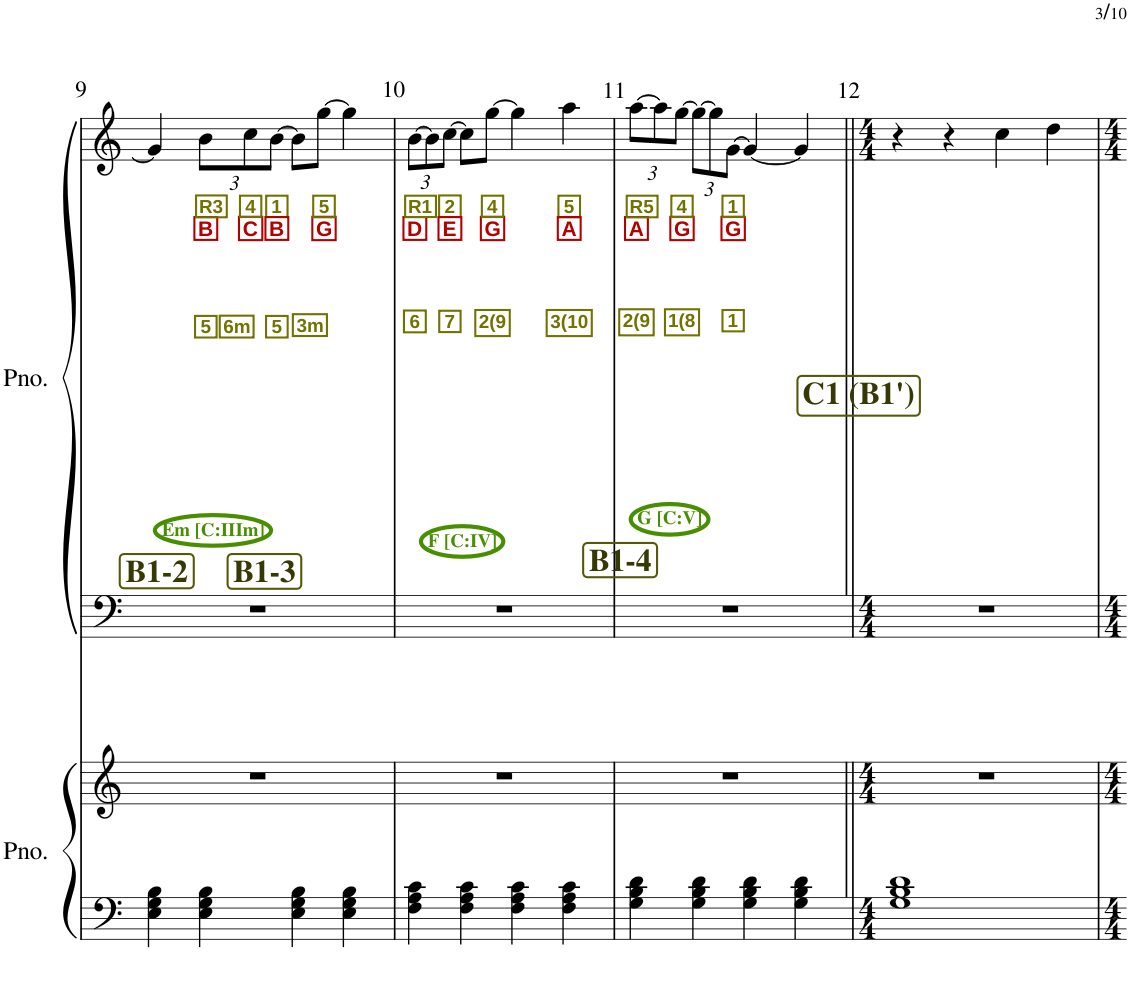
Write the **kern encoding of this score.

**kern	**kern	**kern	**kern	**text	**text	**text
*part2	*part2	*part1	*part1	*part1	*part1	*part1
*staff4	*staff3	*staff2	*staff1	*staff1	*staff1	*staff1
*I"ピアノ	*	*I"ピアノ	*	*	*	*
!!LO:PB:g=z
*clefF4	*clefG2	*clefF4	*clefG2	*	*	*
*k[]	*k[]	*k[]	*k[]	*	*	*
*M4/4	*M4/4	*M4/4	*M4/4	*	*	*
!!LO:REH:place=s1:b:B:cj:color=#373904:fs=15:t=B1-2
=9	=9	=9	=9	=9	=9	=9
!	!	!	!LO:TX:b:B:color=#478E00:t=Em [C&colon;IIIm]	!	!	!
4E\ 4G\ 4B\	1r	1r	4g/]	.	.	.
*	*	*	*Xbrackettup	*	*	*
!	!	!	!	!LO:LY:b:color=#727200	!LO:LY:b:color=#B30000	!LO:LY:b:color=#727200
4E\ 4G\ 4B\	.	.	12b\L	R3	B	5
!	!	!	!	!LO:LY:b:color=#727200	!LO:LY:b:color=#B30000	!LO:LY:b:color=#727200
.	.	.	12cc\	4	C	6m
!	!	!	!	!LO:LY:b:color=#727200	!LO:LY:b:color=#B30000	!LO:LY:b:color=#727200
.	.	.	[12b\J	1	B	5
4E\ 4G\ 4B\	.	.	8b\L]	.	.	.
!	!	!	!	!LO:LY:b:color=#727200	!LO:LY:b:color=#B30000	!LO:LY:b:color=#727200
.	.	.	[8gg\J	5	G	3m
4E\ 4G\ 4B\	.	.	4gg\]	.	.	.
!!LO:REH:place=s1:b:B:cj:color=#373904:fs=15:t=B1-3
=10	=10	=10	=10	=10	=10	=10
!	!	!	!LO:TX:b:B:color=#478E00:t=F [C&colon;IV]	!	!	!
!	!	!	!	!LO:LY:b:color=#727200	!LO:LY:b:color=#B30000	!LO:LY:b:color=#727200
4F\ 4A\ 4c\	1r	1r	[12b\L	R1	D	6
.	.	.	12b\]	.	.	.
!	!	!	!	!LO:LY:b:color=#727200	!LO:LY:b:color=#B30000	!LO:LY:b:color=#727200
.	.	.	[12cc\J	2	E	7
4F\ 4A\ 4c\	.	.	8cc\L]	.	.	.
!	!	!	!	!LO:LY:b:color=#727200	!LO:LY:b:color=#B30000	!LO:LY:b:color=#727200
.	.	.	[8gg\J	4	G	2(9
4F\ 4A\ 4c\	.	.	4gg\]	.	.	.
!	!	!	!	!LO:LY:b:color=#727200	!LO:LY:b:color=#B30000	!LO:LY:b:color=#727200
4F\ 4A\ 4c\	.	.	4aa\	5	A	3(10
!!LO:REH:place=s1:b:B:cj:color=#373904:fs=15:t=B1-4
=11	=11	=11	=11	=11	=11	=11
!	!	!	!LO:TX:b:B:color=#478E00:t=G [C&colon;V]	!	!	!
!	!	!	!	!LO:LY:b:color=#727200	!LO:LY:b:color=#B30000	!LO:LY:b:color=#727200
4G\ 4B\ 4d\	1r	1r	[12aa\L	R5	A	2(9
.	.	.	12aa\]	.	.	.
!	!	!	!	!LO:LY:b:color=#727200	!LO:LY:b:color=#B30000	!LO:LY:b:color=#727200
.	.	.	[4gg\	4	G	1(8
4G\ 4B\ 4d\	.	.	.	.	.	.
!	!	!	!	!LO:LY:b:color=#727200	!LO:LY:b:color=#B30000	!LO:LY:b:color=#727200
.	.	.	[12g\J	1	G	1
4G\ 4B\ 4d\	.	.	4g/_	.	.	.
4G\ 4B\ 4d\	.	.	4g/]	.	.	.
!!LO:REH:place=s1:b:B:cj:color=#373904:fs=15:t=C1 (B1')
=12||	=12||	=12||	=12||	=12||	=12||	=12||
*M4/4	*M4/4	*M4/4	*M4/4	*	*	*
1G 1B 1d	1r	1r	4r	.	.	.
.	.	.	4r	.	.	.
.	.	.	4cc\	.	.	.
.	.	.	4dd\	.	.	.
=	=	=	=	=	=	=
*-	*-	*-	*-	*-	*-	*-
